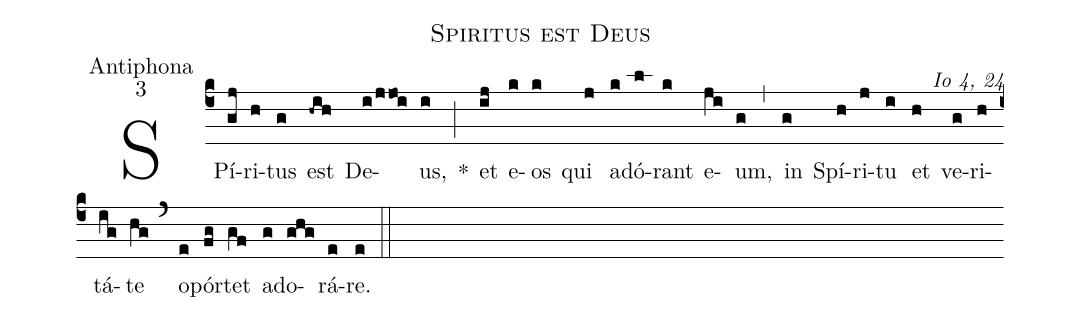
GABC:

name:Spiritus est Deus;
office-part:Antiphona;
mode:3;
commentary:Io 4, 24;
%%
(c4)SPí(gj)ri(h)tus(g) est(-hih) De(i/jjoi)us,(i) *(;) et(ij) e(k)os(k) qui(j) ad(k)ó(l)rant(k) e(ji)um,(g) (,) in(g) Spí(h)ri(j)tu(i) et(h) ve(g)ri(h)tá(ig)te(hg) (`) o(e)pór(fg)tet(gf) ad(g)o(ghg)rá(e)re.(e) (::)
